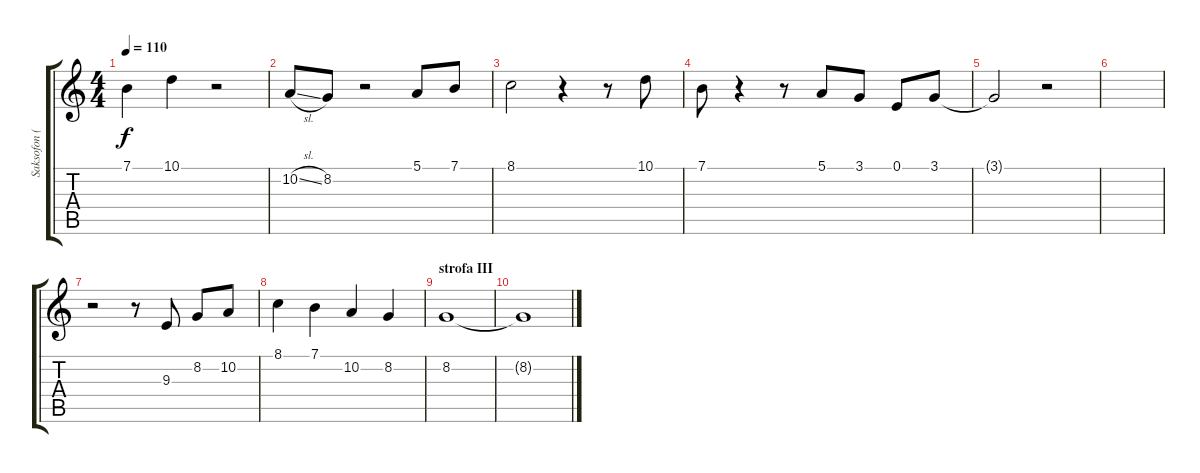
\track ("Saksofon (solo)" "Saksofon (") {instrument altosax}
\staff {score tabs}
\tuning (E4 B3 G3 D3 A2 E2) {hide}
\ts (4 4)
\tempo 110
\clef g2
\ks c
7.1.4{dy f} 10.1.4 r.2 |
10.2{sl}.8 8.2.8 r.2 5.1.8 7.1.8 |
8.1.2 r.4 r.8 10.1.8 |
7.1.8 r.4 r.8 5.1.8 3.1.8 0.1.8 3.1.8 |
3.1{t}.2 r.2 |
|
r.2 r.8 9.3.8 8.2.8 10.2.8 |
8.1.4 7.1.4 10.2.4 8.2.4 |
\section ("" "strofa III")
8.2.1{volume 0} |
8.2{t}.1
